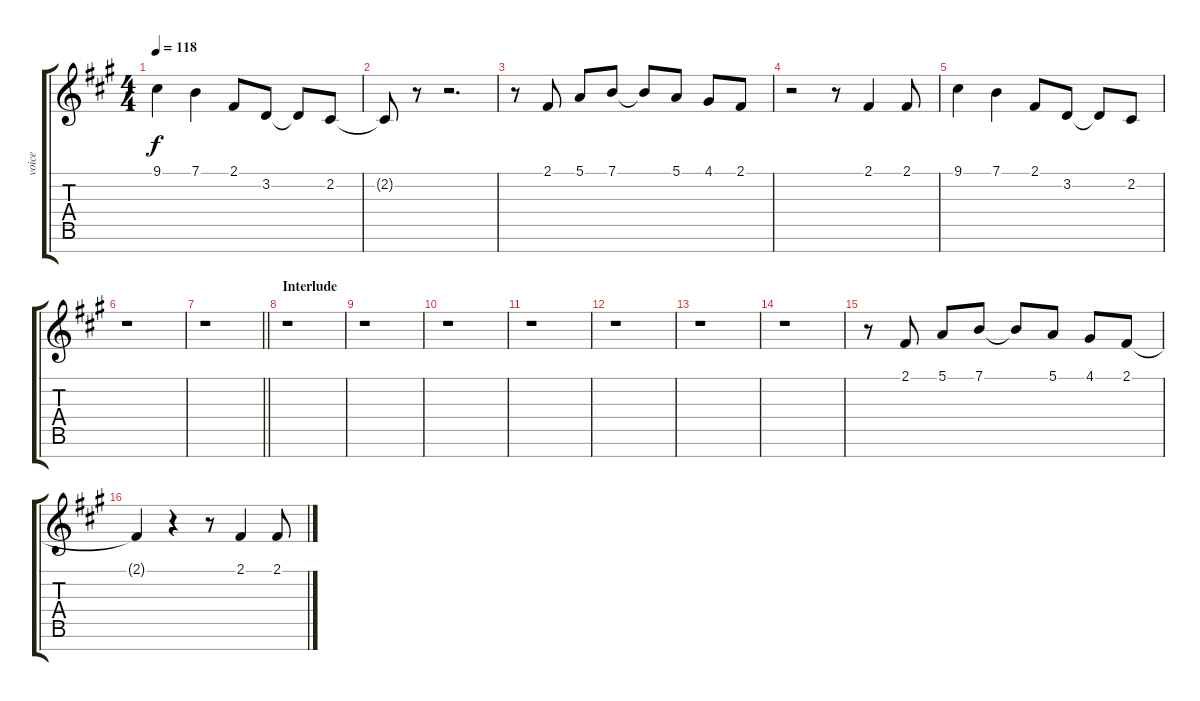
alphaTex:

\track ("voice" "voice") {instrument violin}
\staff {score tabs}
\tuning (E4 B3 G3 D3 A2 E2 B1) {hide}
\ts (4 4)
\tempo 118
\clef g2
\ks f#minor
9.1.4{dy f} 7.1.4 2.1.8 3.2.8 3.2{t}.8 2.2.8 |
2.2{t}.8 r.8 r.2{d} |
r.8 2.1.8 5.1.8 7.1.8 7.1{t}.8 5.1.8 4.1.8 2.1.8 |
r.2 r.8 2.1.4 2.1.8 |
9.1.4 7.1.4 2.1.8 3.2.8 3.2{t}.8 2.2.8 |
r.1 |
\barLineRight lightlight
r.1 |
\section ("" "Interlude")
r.1 |
r.1 |
r.1 |
r.1 |
r.1 |
r.1 |
r.1 |
r.8 2.1.8 5.1.8 7.1.8 7.1{t}.8 5.1.8 4.1.8 2.1.8 |
2.1{t}.4 r.4 r.8 2.1.4 2.1.8
